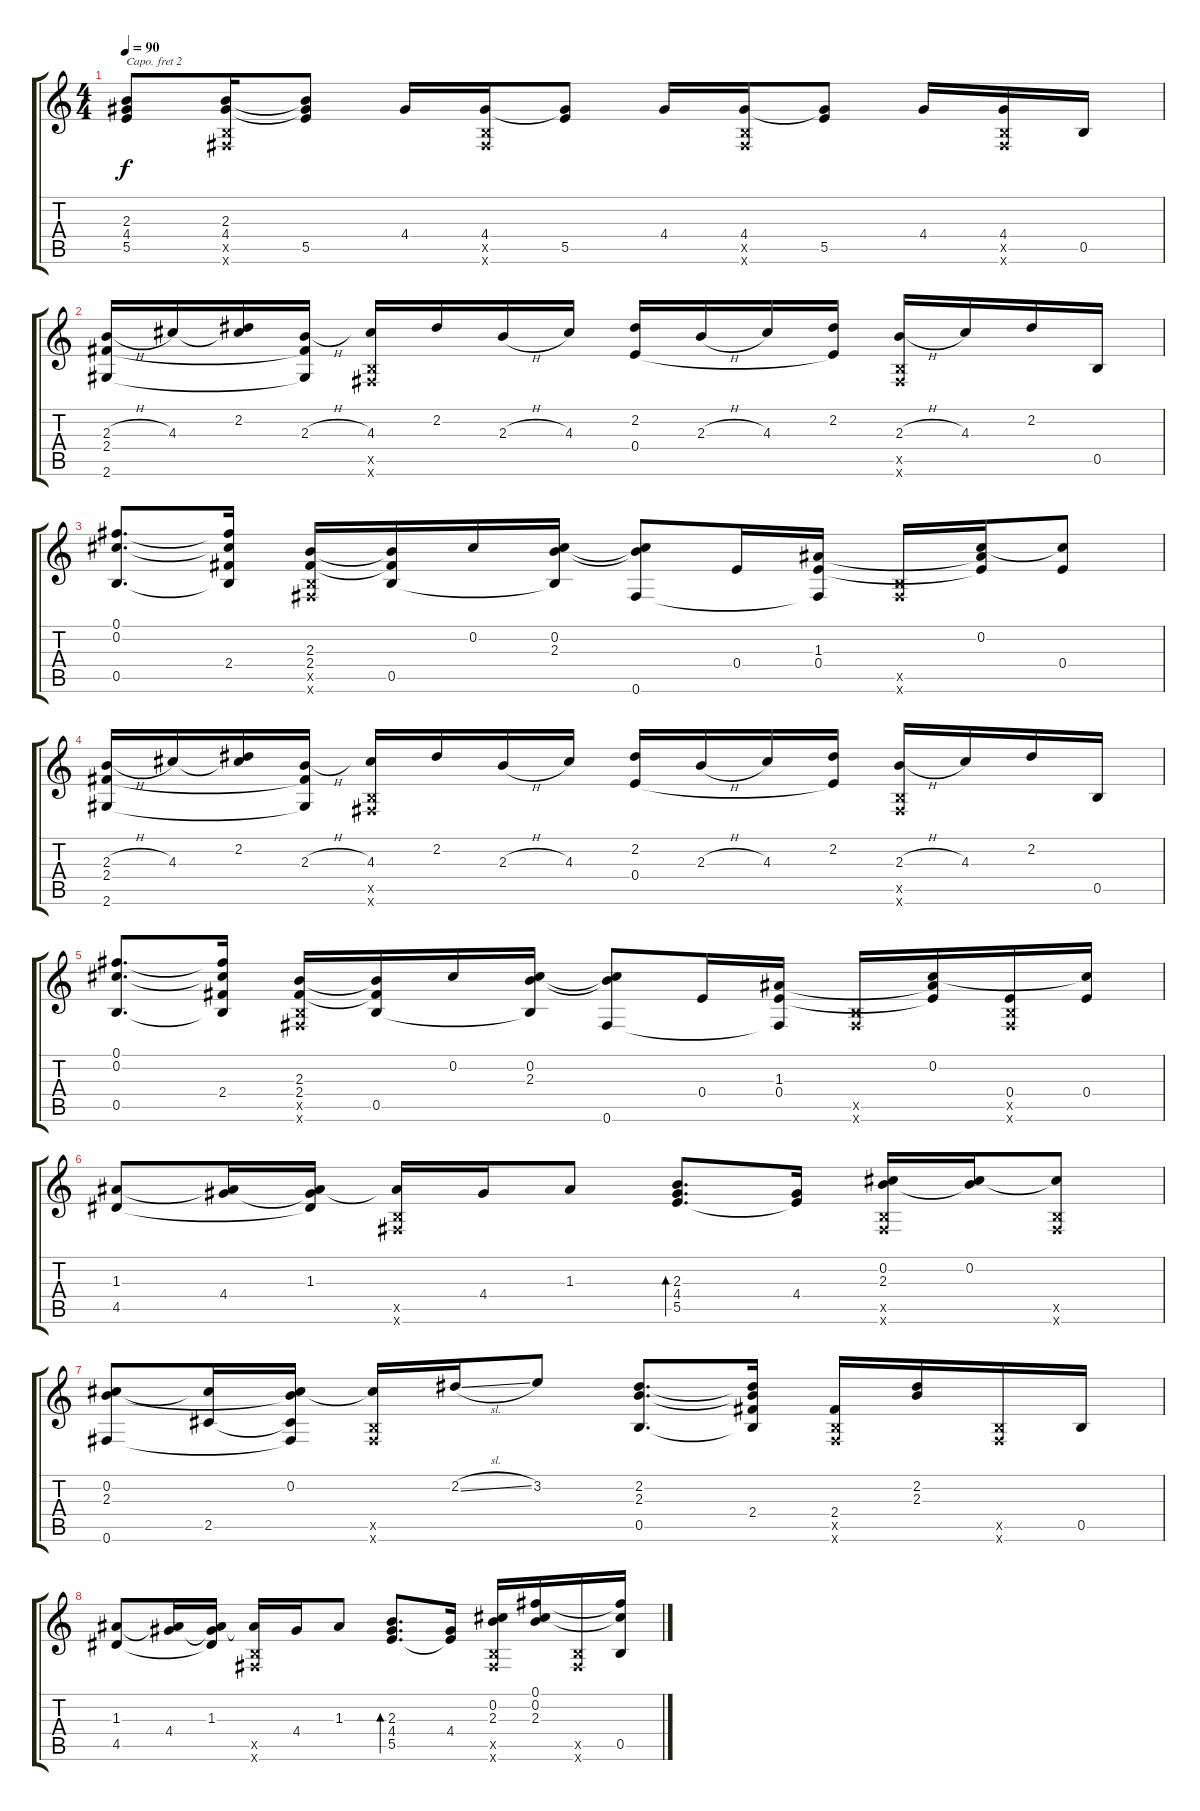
\track "" {instrument acousticguitarsteel}
\staff {score tabs}
\capo 2
\tuning (E4 B3 G3 D3 A2 E2) {hide}
\ts (4 4)
\tempo 90
\clef g2
\ks c
(2.3 4.4 5.5).8{dy f} (2.3 4.4 0.5{x} 0.6{x}).16 (2.3{t} 4.4{t} 5.5).8 4.4.16 (4.4 0.5{x} 0.6{x}).16 (4.4{t} 5.5).8 4.4.16 (4.4 0.5{x} 0.6{x}).16 (4.4{t} 5.5).8 4.4.16 (4.4 0.5{x} 0.6{x}).16 0.5.16 |
(2.3{h} 2.4 2.6).16 4.3.16 (2.2 4.3{t}).16 (2.3{h} 2.4{t} 2.6{t}).16 (4.3 0.5{x} 0.6{x}).16 2.2.16 2.3{h}.16 4.3.16 (2.2 0.4).16 2.3{h}.16 4.3.16 (2.2 0.4{t}).16 (2.3{h} 0.5{x} 0.6{x}).16 4.3.16 2.2.16 0.5.16 |
(0.1 0.2 0.5).8{d} (0.1{t} 0.2{t} 2.4 0.5{t}).16 (2.3 2.4 0.5{x} 0.6{x}).16 (2.3{t} 2.4{t} 0.5).16 0.2.16 (0.2 2.3 0.5{t}).16 (0.2{t} 2.3{t} 0.6).8 0.4.16 (1.3 0.4 0.6{t}).16 (0.5{x} 0.6{x}).16 (0.2 1.3{t} 0.4{t}).16 (0.2{t} 0.4).8 |
(2.3{h} 2.4 2.6).16 4.3.16 (2.2 4.3{t}).16 (2.3{h} 2.4{t} 2.6{t}).16 (4.3 0.5{x} 0.6{x}).16 2.2.16 2.3{h}.16 4.3.16 (2.2 0.4).16 2.3{h}.16 4.3.16 (2.2 0.4{t}).16 (2.3{h} 0.5{x} 0.6{x}).16 4.3.16 2.2.16 0.5.16 |
(0.1 0.2 0.5).8{d} (0.1{t} 0.2{t} 2.4 0.5{t}).16 (2.3 2.4 0.5{x} 0.6{x}).16 (2.3{t} 2.4{t} 0.5).16 0.2.16 (0.2 2.3 0.5{t}).16 (0.2{t} 2.3{t} 0.6).8 0.4.16 (1.3 0.4 0.6{t}).16 (0.5{x} 0.6{x}).16 (0.2 1.3{t} 0.4{t}).16 (0.4 0.5{x} 0.6{x}).16 (0.2{t} 0.4).16 |
(1.3 4.5).8 (1.3{t} 4.4).16 (1.3 4.4{t} 4.5{t}).16 (1.3{t} 0.5{x} 0.6{x}).16 4.4.16 1.3.8 (2.3 4.4 5.5).8{d bd 120} (4.4 5.5{t}).16 (0.2 2.3 0.5{x} 0.6{x}).16 (0.2 2.3{t}).16 (0.2{t} 0.5{x} 0.6{x}).8 |
(0.2 2.3 0.6).8 (0.2{t} 2.5).16 (0.2 2.3{t} 2.5{t} 0.6{t}).16 (0.2{t} 0.5{x} 0.6{x}).16 2.2{sl}.16 3.2.8 (2.2 2.3 0.5).8{d} (2.2{t} 2.3{t} 2.4 0.5{t}).16 (2.4 0.5{x} 0.6{x}).16 (2.2 2.3).16 (0.5{x} 0.6{x}).16 0.5.16 |
(1.3 4.5).8 (1.3{t} 4.4).16 (1.3 4.4{t} 4.5{t}).16 (1.3{t} 0.5{x} 0.6{x}).16 4.4.16 1.3.8 (2.3 4.4 5.5).8{d bd 120} (4.4 5.5{t}).16 (0.2 2.3 0.5{x} 0.6{x}).16 (0.1 0.2 2.3).16 (0.5{x} 0.6{x}).16 (0.1{t} 0.2{t} 0.5).16
